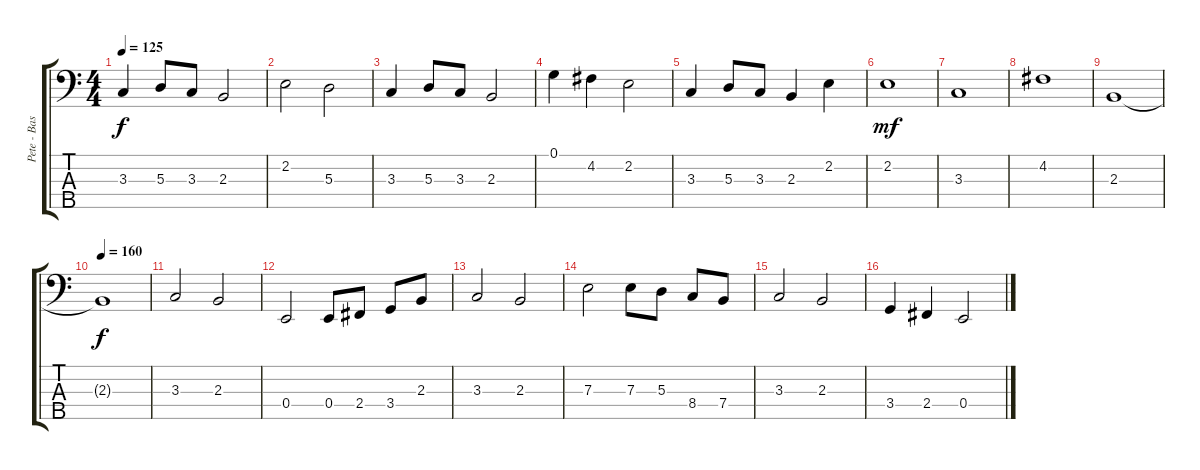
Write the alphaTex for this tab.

\track ("Pete - Bass" "Pete - Bas") {instrument electricbassfinger}
\staff {score tabs}
\tuning (G2 D2 A1 E1 B0) {hide}
\ts (4 4)
\tempo 125
\clef f4
\ks c
3.3.4{dy f} 5.3.8 3.3.8 2.3.2 |
2.2.2 5.3.2 |
3.3.4 5.3.8 3.3.8 2.3.2 |
0.1.4 4.2.4 2.2.2 |
3.3.4 5.3.8 3.3.8 2.3.4 2.2.4 |
2.2.1{dy mf} |
3.3.1 |
4.2.1 |
2.3.1 |
\tempo 160
2.3{t}.1{dy f} |
3.3.2 2.3.2 |
0.4.2 0.4.8 2.4.8 3.4.8 2.3.8 |
3.3.2 2.3.2 |
7.3.2 7.3.8 5.3.8 8.4.8 7.4.8 |
3.3.2 2.3.2 |
3.4.4 2.4.4 0.4.2
